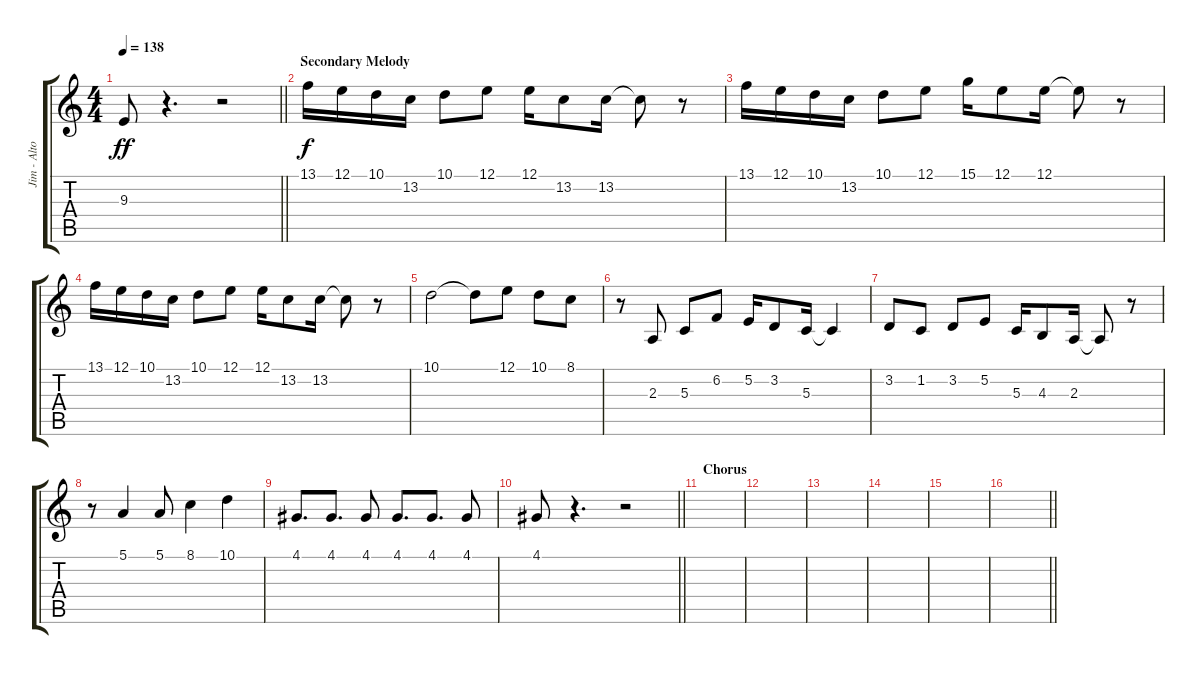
\track ("Jim - Alto Sax" "Jim - Alto") {instrument altosax}
\staff {score tabs}
\tuning (E4 B3 G3 D3 A2 E2) {hide}
\ts (4 4)
\tempo 138
\clef g2
\barLineRight lightlight
\ks c
9.3.8{dy ff} r.4{d} r.2 |
\section ("" "Secondary Melody")
13.1.16{dy f} 12.1.16 10.1.16 13.2.16 10.1.8 12.1.8 12.1.16 13.2.8 13.2.16 13.2{t}.8 r.8 |
13.1.16 12.1.16 10.1.16 13.2.16 10.1.8 12.1.8 15.1.16 12.1.8 12.1.16 12.1{t}.8 r.8 |
13.1.16 12.1.16 10.1.16 13.2.16 10.1.8 12.1.8 12.1.16 13.2.8 13.2.16 13.2{t}.8 r.8 |
10.1.2 10.1{t}.8 12.1.8 10.1.8 8.1.8 |
r.8 2.3.8 5.3.8 6.2.8 5.2.16 3.2.8 5.3.16 5.3{t}.4 |
3.2.8 1.2.8 3.2.8 5.2.8 5.3.16 4.3.8 2.3.16 2.3{t}.8 r.8 |
r.8 5.1.4 5.1.8 8.1.4 10.1.4 |
4.1.8{d} 4.1.8{d} 4.1.8 4.1.8{d} 4.1.8{d} 4.1.8 |
\barLineRight lightlight
4.1.8 r.4{d} r.2 |
\section ("" "Chorus")
|
|
|
|
|
\barLineRight lightlight
